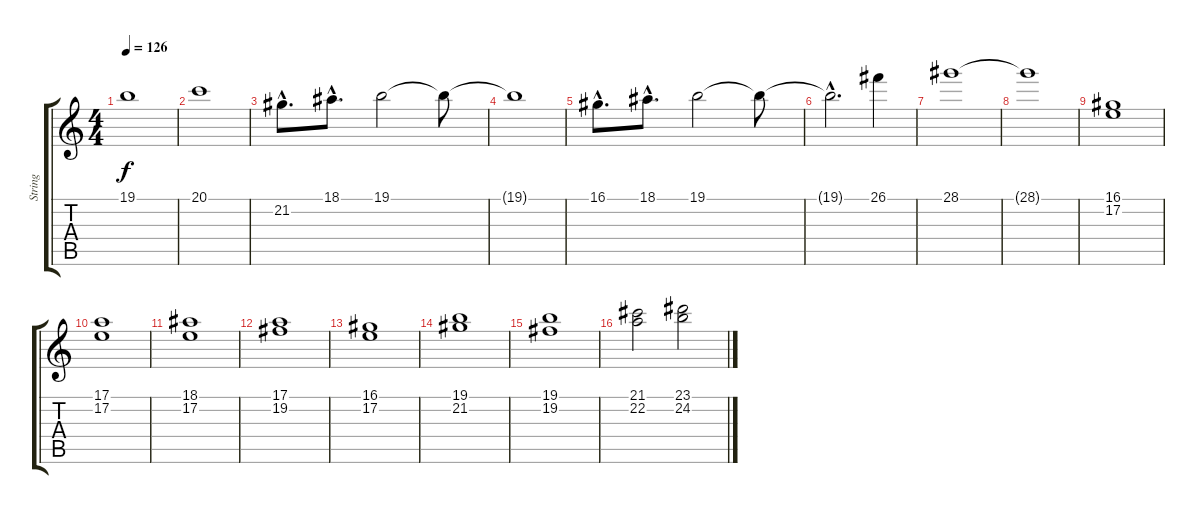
\track ("String" "String") {instrument stringensemble1}
\staff {score tabs}
\tuning (E4 B3 G3 D3 A2 E2) {hide}
\ts (4 4)
\tempo 126
\clef g2
\ks c
19.1.1{dy f} |
20.1.1 |
21.2{hac}.8{d} 18.1{hac}.8{d} 19.1.2 19.1{t}.8 |
19.1{t}.1 |
16.1{hac}.8{d} 18.1{hac}.8{d} 19.1.2 19.1{t}.8 |
19.1{hac t}.2{d} 26.1.4 |
28.1.1 |
28.1{t}.1 |
(16.1 17.2).1 |
(17.1 17.2).1 |
(18.1 17.2).1 |
(17.1 19.2).1 |
(16.1 17.2).1 |
(19.1 21.2).1 |
(19.1 19.2).1 |
(21.1 22.2).2 (23.1 24.2).2
